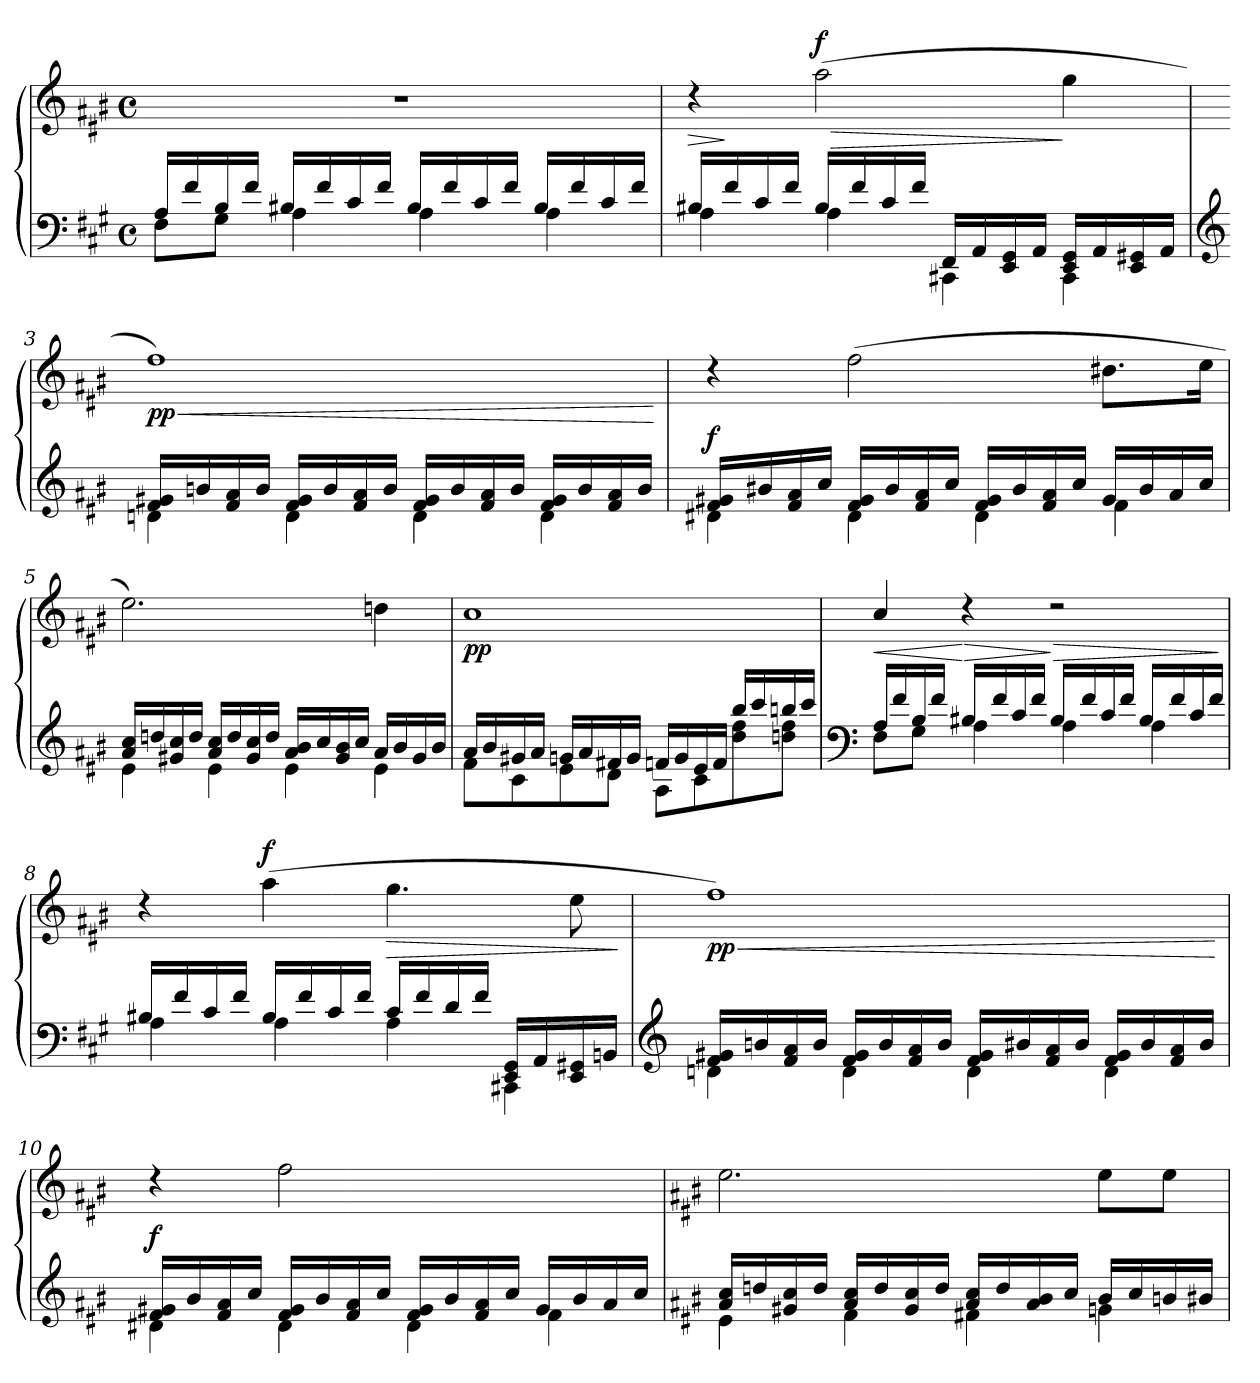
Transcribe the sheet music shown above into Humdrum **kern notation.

**kern	**kern	**dynam
*part1	*part1	*part1
*staff2	*staff1	*staff1/2
*clefF4	*clefG3	*
*k[f#c#g#]	*k[f#c#g#]	*
*M4/4	*M4/4	*
*met(c)	*met(c)	*
=1	=1	=1
*^	*	*
16A/LL	8F#\L	1r	.
16f#/	.	.	.
16B/	8G#\J	.	.
16f#/JJ	.	.	.
16B#X/LL	4A\	.	.
16f#/	.	.	.
16c#/	.	.	.
16f#/JJ	.	.	.
16B#/LL	4A\	.	.
16f#/	.	.	.
16c#/	.	.	.
16f#/JJ	.	.	.
16B#/LL	4A\	.	.
16f#/	.	.	.
16c#/	.	.	.
16f#/JJ	.	.	.
=2	=2	=2	=2
!	!	!	!LO:HP:b
!	!	!	!LO:HP:n=1:b
16B#X/LL	4A\	4rb	> >
16f#/	.	.	]
16c#/	.	.	.
16f#/JJ	.	.	.
!	!	!	!LO:HP:b
!	!	!	!LO:DY:n=1:a
16B#/LL	4A\	(>2ff#\	> f
16f#/	.	.	.
16c#/	.	.	.
16f#/JJ	.	.	.
16FF#/LL	4CC#X\	.	.
16AA/	.	.	.
16EE/ 16GG#/	.	.	.
16AA/JJ	.	.	.
16EE/ 16GG#/LL	4CC#\	4ee\	]
16AA/	.	.	.
16EE/ 16GG#X/	.	.	.
16AA/JJ	.	.	.
*v	*v	*	*
.	.	]
!!LO:LB:g=z
=3	=3	=3
*clefG3	*	*
*^	*	*
!	!	!	!LO:HP:b
!	!	!	!LO:DY:n=1:b
16d/ 16e#X/LL	4Bn\	1dd)	< pp
16gn/	.	.	.
16d/ 16f#/	.	.	.
16g/JJ	.	.	.
16d/ 16e#/LL	4B\	.	.
16g/	.	.	.
16d/ 16f#/	.	.	.
16g/JJ	.	.	.
16d/ 16e#/LL	4B\	.	.
16g/	.	.	.
16d/ 16f#/	.	.	.
16g/JJ	.	.	.
16d/ 16e#/LL	4B\	.	.
16g/	.	.	.
16d/ 16f#/	.	.	.
16g/JJ	.	.	.
*v	*v	*	*
.	.	[
=4	=4	=4
*^	*	*
!	!	!	!LO:DY:a=2
16d/ 16e#X/LL	4B#X\	4rb	f
16g#X/	.	.	.
16d/ 16f#/	.	.	.
16a/JJ	.	.	.
16d/ 16e#/LL	4B#\	(>2dd\	.
16g#/	.	.	.
16d/ 16f#/	.	.	.
16a/JJ	.	.	.
16d/ 16e#/LL	4B#\	.	.
16g#/	.	.	.
16d/ 16f#/	.	.	.
16a/JJ	.	.	.
16e#/LL	4d\	8.b#X\L	.
16g#/	.	.	.
16f#/	.	.	.
16a/JJ	.	16cc#\Jk	.
!!LO:LB:g=z
=5	=5	=5	=5
16f#/ 16a/LL	4c#\	2.cc#\)	.
16bn/	.	.	.
16e#X/ 16a/	.	.	.
16b/JJ	.	.	.
16f#/ 16a/LL	4c#\	.	.
16b/	.	.	.
16e#/ 16a/	.	.	.
16b/JJ	.	.	.
16f#/ 16g#/LL	4c#\	.	.
16a/	.	.	.
16e#/ 16g#/	.	.	.
16a/JJ	.	.	.
16f#/LL	4c#\	4bn\	.
16g#/	.	.	.
16e#/	.	.	.
16g#/JJ	.	.	.
=6	=6	=6	=6
!	!	!	!LO:DY:b
16f#/LL	8d\L	1a	pp
16g#/	.	.	.
16e#X/	8A\	.	.
16f#/JJ	.	.	.
16en/LL	8c#\	.	.
16f#/	.	.	.
16d#X/	8B\J	.	.
16e/JJ	.	.	.
16dn/LL	8F#\L	.	.
16e/	.	.	.
16c#/	8A\	.	.
16d/JJ	.	.	.
16gg#/LL	8b\ 8dd\	.	.
16aa/	.	.	.
16ggn/	8bn\ 8dd\J	.	.
16aa/JJ	.	.	.
!!LO:LB:g=z
=7	=7	=7	=7
*clefF4	*	*	*
!	!	!	!LO:HP:b
16A/LL	8F#\L	4a/	<
16f#/	.	.	.
16B/	8G#\J	.	.
16f#/JJ	.	.	.
!	!	!	!LO:HP:n=1:b
16B#X/LL	4A\	4rb	[ >
16f#/	.	.	.
16c#/	.	.	.
16f#/JJ	.	.	.
!	!	!	!LO:HP:n=1:b
16B#/LL	4A\	2rcc	] >
16f#/	.	.	.
16c#/	.	.	.
16f#/JJ	.	.	.
16B#/LL	4A\	.	.
16f#/	.	.	.
16c#/	.	.	.
16f#/JJ	.	.	.
*v	*v	*	*
.	.	]
=8	=8	=8
*^	*	*
16B#X/LL	4A\	4rb	.
16f#/	.	.	.
16c#/	.	.	.
16f#/JJ	.	.	.
!	!	!	!LO:DY:a
16B#/LL	4A\	(>4ff#\	f
16f#/	.	.	.
16c#/	.	.	.
16f#/JJ	.	.	.
!	!	!	!LO:HP:b
16c#/LL	4A\	4.ee\	>
16f#/	.	.	.
16d/	.	.	.
16f#/JJ	.	.	.
16EE/ 16GG#/LL	4CC#X\	.	.
16AA/	.	.	.
16EE/ 16GG#X/	.	8cc#\	.
16BBn/JJ	.	.	.
*v	*v	*	*
.	.	]
!!LO:LB:g=z
=9	=9	=9
*clefG3	*	*
*^	*	*
!	!	!	!LO:HP:b
!	!	!	!LO:DY:n=1:b
16d/ 16e#X/LL	4Bn\	1dd)	< pp
16gn/	.	.	.
16d/ 16f#/	.	.	.
16g/JJ	.	.	.
16d/ 16e#/LL	4B\	.	.
16g/	.	.	.
16d/ 16f#/	.	.	.
16g/JJ	.	.	.
16d/ 16e#/LL	4B\	.	.
16g#X/	.	.	.
16d/ 16f#/	.	.	.
16g#/JJ	.	.	.
16d/ 16e#/LL	4B\	.	.
16g#/	.	.	.
16d/ 16f#/	.	.	.
16g#/JJ	.	.	.
*v	*v	*	*
.	.	[
=10	=10	=10
*^	*	*
!	!	!	!LO:DY:a=2
16d/ 16e#X/LL	4B#X\	4rb	f
16g#/	.	.	.
16d/ 16f#/	.	.	.
16a/JJ	.	.	.
16d/ 16e#/LL	4B#\	2dd\	.
16g#/	.	.	.
16d/ 16f#/	.	.	.
16a/JJ	.	.	.
16d/ 16e#/LL	4B#\	.	.
16g#/	.	.	.
16d/ 16f#/	.	.	.
16a/JJ	.	.	.
16e#/LL	4d\	4ryy	.
16g#/	.	.	.
16f#/	.	.	.
16a/JJ	.	.	.
!!LO:PB:g=z
=11	=11	=11	=11
*k[f#c#g#]	*	*k[f#c#g#]	*
16f#/ 16a/LL	4c#\	2.cc#\	.
16bn/	.	.	.
16e#X/ 16a/	.	.	.
16b/JJ	.	.	.
16f#/ 16a/LL	4d\	.	.
16b/	.	.	.
16e#/ 16a/	.	.	.
16b/JJ	.	.	.
16f#/ 16a/LL	4d#X\	.	.
16b/	.	.	.
16f#/ 16g#/	.	.	.
16a/JJ	.	.	.
16g#/LL	4en\	8cc#\L	.
16a/	.	.	.
16gn/	.	8cc#\J	.
16g#X/JJ	.	.	.
*v	*v	*	*
=	=	=
*-	*-	*-
